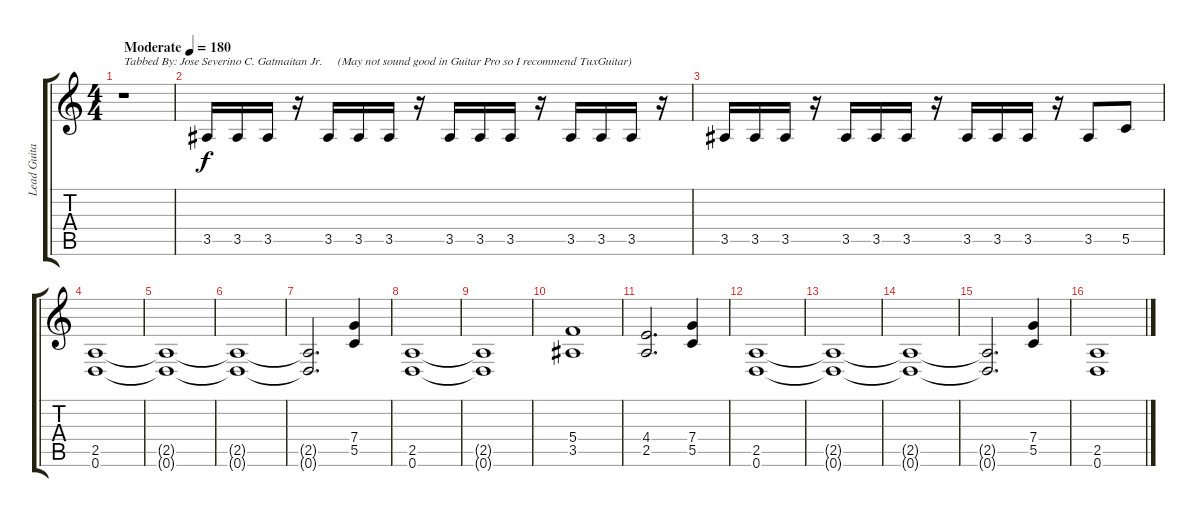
\track ("Lead Guitar" "Lead Guita") {instrument distortionguitar}
\staff {score tabs}
\tuning (D4 A3 F3 C3 G2 D2) {hide}
\ts (4 4)
\tempo (180 "Moderate")
\clef g2
\ks c
r.1{txt "Tabbed By: Jose Severino C. Gatmaitan Jr.     (May not sound good in Guitar Pro so I recommend TuxGuitar)" dy f instrument distortionguitar} |
3.5.16 3.5.16 3.5.16 r.16 3.5.16 3.5.16 3.5.16 r.16 3.5.16 3.5.16 3.5.16 r.16 3.5.16 3.5.16 3.5.16 r.16 |
3.5.16 3.5.16 3.5.16 r.16 3.5.16 3.5.16 3.5.16 r.16 3.5.16 3.5.16 3.5.16 r.16 3.5.8 5.5.8 |
(2.5 0.6).1 |
(2.5{t} 0.6{t}).1 |
(2.5{t} 0.6{t}).1 |
(2.5{t} 0.6{t}).2{d} (7.4 5.5).4 |
(2.5 0.6).1 |
(2.5{t} 0.6{t}).1 |
(5.4 3.5).1 |
(4.4 2.5).2{d} (7.4 5.5).4 |
(2.5 0.6).1 |
(2.5{t} 0.6{t}).1 |
(2.5{t} 0.6{t}).1 |
(2.5{t} 0.6{t}).2{d} (7.4 5.5).4 |
(2.5 0.6).1
